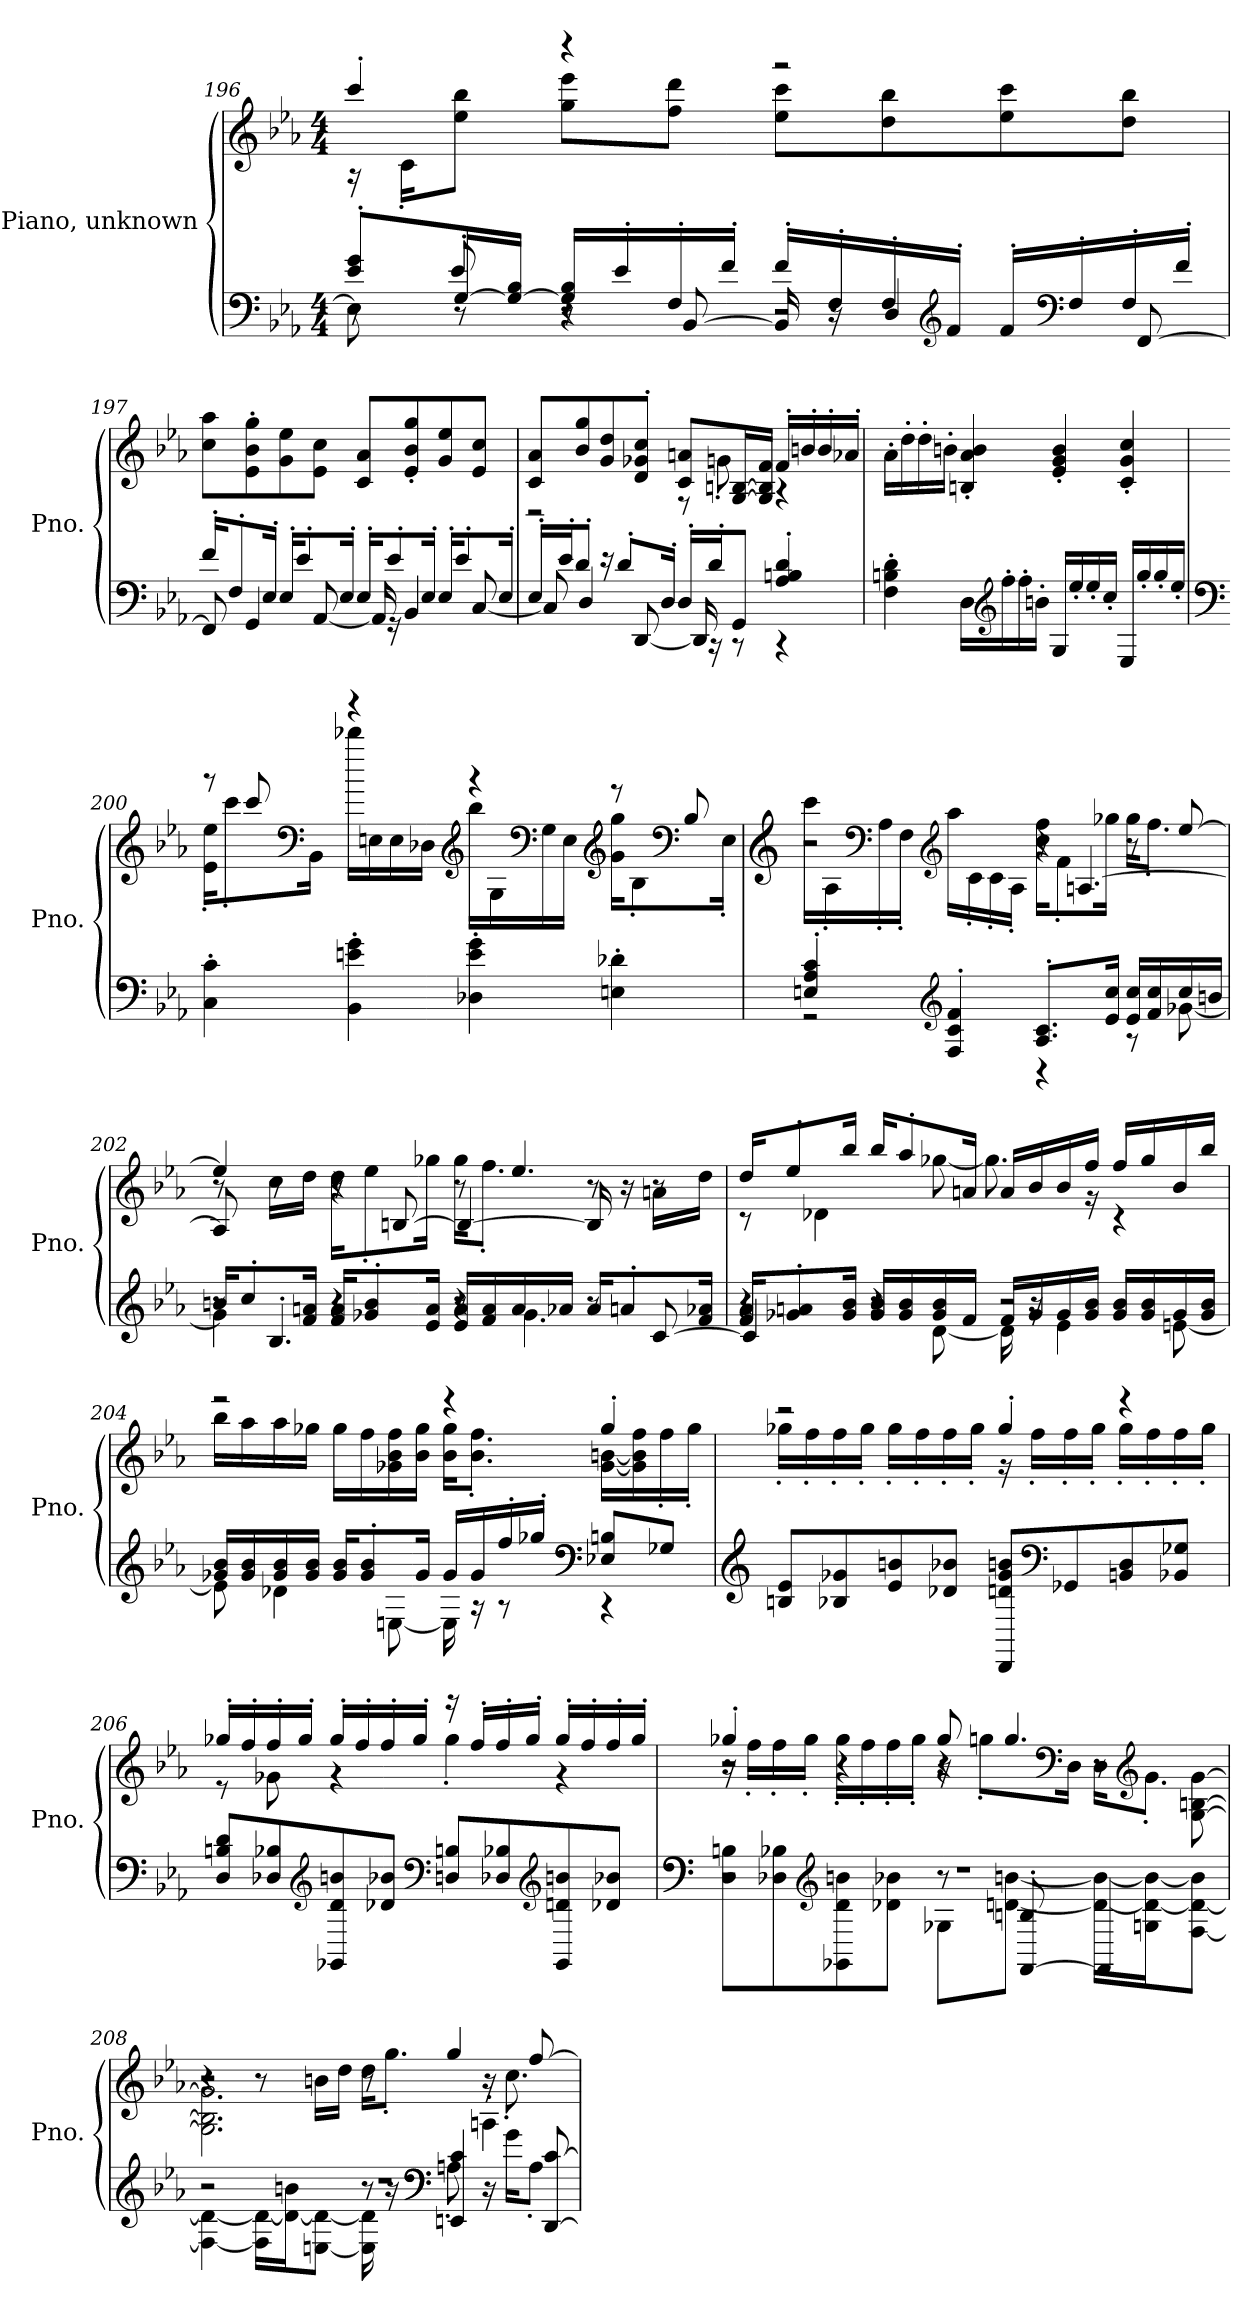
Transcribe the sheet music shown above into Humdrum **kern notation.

**kern	**kern
*part1	*part1
*staff2	*staff1
*I"Piano, unknown	*
*I'Pno.	*
!!LO:LB:g=z
*clefF4	*clefG2
*k[b-e-a-]	*k[b-e-a-]
*M4/4	*M4/4
=196	=196
*^	*^
*	*^	*	*
8e-/' 8g/'L	8E-\]	8r	4ccc'/	16r
.	.	.	.	16c'\KL
[16G/L	8r	8e-'/	.	8ee-\ 8bb-\J
16G/_ 16B-/JJ	.	.	.	.
16G/] 16B-/LL	4r	8r	4r	8gg\ 8eee-\L
16e-'/	.	.	.	.
16F'/	.	[8BB-/	.	8ff\ 8ddd\J
16f'/JJ	.	.	.	.
16f'/LL	2r	16BB-/]	2r	8ee-\ 8ccc\L
16F'/	.	16r	.	.
16F'/	.	4D/	.	8dd\ 8bb-\
*clefG2	*	*	*	*
16f'/JJ	.	.	.	.
16f'/LL	.	.	.	8ee-\ 8ccc\
*clefF4	*	*	*	*
16F'/	.	.	.	.
16F'/	.	[8FF/	.	8dd\ 8bb-\J
16f'/JJ	.	.	.	.
*	*v	*v	*	*
*	*	*v	*v
=197	=197	=197
16f'/KL	8FF/]	8cc\ 8aa-\L
8F'/	.	.
.	4GG/	8e-\' 8b-\' 8gg\'
16E-'/Jk	.	.
16E-'/KL	.	8g\ 8ee-\
8e-'/	.	.
.	[8AA-/	8e-\ 8cc\J
16E-'/Jk	.	.
16E-'/KL	16AA-/]	8c/ 8a-/L
8e-'/	16r	.
.	4BB-/	8e-/' 8b-/' 8gg/'
16E-'/Jk	.	.
16E-'/KL	.	8g/ 8ee-/
8e-'/	.	.
.	[8C/	8e-/ 8cc/J
16E-'/Jk	.	.
!!LO:LB:g=z
=198	=198	=198
*	*	*^
16E-'/LL	8C/]	8c/ 8a-/L	2r
16e-'/J	.	.	.
8d'/J	4D/	8b-/ 8gg/	.
16r	.	8g/ 8dd/	.
8d'/L	.	.	.
.	[8DD/	8d/' 8g-X/' 8cc/'J	.
16D'/Jk	.	.	.
16D'/LL	16DD/]	8c/ 8an/L	8r
16d'/J	16r	.	.
8GG/J	8r	[16G/ [16Bn/L	8gn'\
.	.	16G/] 16B/] 16f/JJ	.
4A-/' 4Bn/' 4d/'	4r	16f'/LL	4r
.	.	16bn'/	.
.	.	16b'/	.
.	.	16a-X'/JJ	.
*v	*v	*	*
*	*v	*v
=199	=199
4F\' 4Bn\' 4d\'	16a-'\LL
.	16dd'\
.	16dd'\
.	16bn'\JJ
16D\LL	4Bn/' 4a-/' 4b/'
*clefG2	*
16ff'\	.
16ff'\	.
16bn'\JJ	.
16G/LL	4e-/' 4g/' 4b/'
16ee-'/	.
16ee-'/	.
16cc'/JJ	.
16E-/LL	4c/' 4g/' 4cc/'
16gg'/	.
16gg'/	.
16ee-'/JJ	.
!!LO:PB:g=z
=200	=200
*clefF4	*
*	*^
4C\' 4c\'	8r	16e-\' 16ee-\'KL
.	.	8ccc'\
.	8ccc/	.
*	*clefF4	*
.	.	16BB-\Jk
4BB-\' 4en\' 4g\'	4r	16ddd-X\LL
.	.	16En\
.	.	16E\
.	.	16D-X\JJ
*	*clefG2	*
4D-X\' 4e\' 4g\'	4r	16bb-\LL
.	.	16G\
*	*clefF4	*
.	.	16G\
.	.	16E\JJ
*	*clefG2	*
4En\' 4d-X\'	8r	16g\ 16gg\KL
.	.	8B-'\
*	*clefF4	*
.	8B-/	.
.	.	16E'\Jk
*	*v	*v
!!LO:LB:g=z
=201	=201
*	*clefG2
*^	*^
*	*	*	*^
4En/' 4A-/' 4c/'	2r	2r	16ccc\LL	2r
.	.	.	16A-'\	.
*	*	*clefF4	*	*
.	.	.	16A-'\	.
.	.	.	16F'\JJ	.
*clefG2	*	*clefG2	*	*
4F/' 4c/' 4f/'	.	.	16aa-\LL	.
.	.	.	16c'\	.
.	.	.	16c'\	.
.	.	.	16A-'\JJ	.
8.A-/' 8.c/'L	4r	4r	16cc\ 16ff\KL	8r
.	.	.	8f'\	.
.	.	.	.	[4.An/
16e-/ 16cc/Jk	.	.	16gg-X\Jk	.
16e-/ 16cc/LL	8r	8r	16gg-\KL	.
16f/ 16cc/	.	.	8.ff'\J	.
16cc/	[8g-X\	[8ee-/	.	.
16bn/JJ	.	.	.	.
!!LO:LB:g=z	!!	!!
=202	=202	=202	=202	=202
*	*^	*	*	*
16bn/KL	4g-\]	8r	4ee-/]	8r	8A/]
8cc'/	.	.	.	.	.
.	.	4.B-'/	.	16cc\LL	8r
16f/ 16an/Jk	.	.	.	16dd\JJ	.
16f/ 16a/KL	4r	.	4r	16dd\KL	8r
8g-X/' 8b/'	.	.	.	8ee-'\	.
.	.	.	.	.	[8Bn/
16e-/ 16a/Jk	.	.	.	16gg-X\Jk	.
16e-/ 16a/LL	8r	4r	8r	16gg-\KL	4B/_
16f/ 16a/	.	.	.	8.ff'\J	.
16a/	4.g-\	.	4.ee-/	.	.
16a-X/JJ	.	.	.	.	.
16a-/KL	.	8r	.	8r	16B/]
8an'/	.	.	.	.	16r
.	.	[8c/	.	16an\LL	8r
16f/ 16a-X/Jk	.	.	.	16dd\JJ	.
*	*	*	*	*v	*v
!!LO:LB:g=z
=203	=203	=203	=203	=203
16f/ 16a-/KL	4r	4c/]	16dd/KL	8r
8g-X/' 8an/'	.	.	8ee-'/	.
.	.	.	.	4d-X\
16g-/ 16b-/Jk	.	.	16bb-/Jk	.
16g-/ 16b-/LL	8r	4r	16bb-/KL	.
16g-/ 16b-/	.	.	8aa-'/	.
16g-/ 16b-/	[8d\	.	.	[8gg-X\
16f/JJ	.	.	16an/Jk	.
16f/LL	16d\]	2r	16a/LL	8.gg-\]
16g-/	16r	.	16b-/	.
16g-/	4e-\	.	16b-/	.
16g-/ 16b-/JJ	.	.	16ff/JJ	16r
16g-/ 16b-/LL	.	.	16ff/LL	4r
16g-/ 16b-/	.	.	16gg-/	.
16g-/	[8en\	.	16b-/	.
16g-/ 16b-/JJ	.	.	16bb-/JJ	.
*	*v	*v	*	*
!!LO:LB:g=z	!!
=204	=204	=204	=204
16g-X/ 16b-/LL	8e\]	2r	16bb-\LL
16g-/ 16b-/	.	.	16aa-\
16g-/ 16b-/	4d-X\	.	16aa-\
16g-/ 16b-/JJ	.	.	16gg-X\JJ
16g-/ 16b-/KL	.	.	16gg-\LL
8g-/' 8b-/'	.	.	16ff\
.	[8En\	.	16g-X\ 16b-\ 16ff\
16g-/Jk	.	.	16b-\ 16gg-\JJ
16g-/LL	16E\]	4r	16b-\ 16gg-\KL
16g-/	16r	.	8.b-\' 8.ff\'J
16ff'/	8r	.	.
16gg-X'/JJ	.	.	.
*clefF4	*	*	*
8E-X/ 8Bn/L	4r	4gg-'/	[16g-\ [16bn\LL
.	.	.	16g-\] 16b\] 16ff\
8G-X/J	.	.	16ff'\
.	.	.	16gg-'\JJ
*v	*v	*	*
=205	=205	=205
*clefG2	*	*
8Bn/ 8e-/L	2r	16gg-X'\LL
.	.	16ff'\
8B-X/ 8g-X/	.	16ff'\
.	.	16gg-'\JJ
8e-/ 8bn/	.	16gg-'\LL
.	.	16ff'\
8d-X/ 8b-X/J	.	16ff'\
.	.	16gg-'\JJ
8DD/ 8dn/ 8g-/ 8bn/L	4gg-'/	16r
.	.	16ff'\LL
*clefF4	*	*
8GG-X/	.	16ff'\
.	.	16gg-'\JJ
8BBn/ 8D/	4r	16gg-'\LL
.	.	16ff'\
8BB-X/ 8G-X/J	.	16ff'\
.	.	16gg-'\JJ
!!LO:LB:g=z	!!
=206	=206	=206
8D/ 8Bn/ 8d/L	16gg-X'/LL	8r
.	16ff'/	.
8D-X/ 8B-X/	16ff'/	8g-X\
.	16gg-'/JJ	.
*clefG2	*	*
8GG-X/ 8d/ 8bn/	16gg-'/LL	4r
.	16ff'/	.
8d-X/ 8b-X/J	16ff'/	.
.	16gg-'/JJ	.
*clefF4	*	*
8Dn/ 8Bn/L	16r	4gg-'\
.	16ff'/LL	.
8D-X/ 8B-X/	16ff'/	.
.	16gg-'/JJ	.
*clefG2	*	*
8GG-/ 8dn/ 8bn/	16gg-'/LL	4r
.	16ff'/	.
8d-X/ 8b-X/J	16ff'/	.
.	16gg-'/JJ	.
*	*v	*v
!!LO:PB:g=z
=207	=207
*clefF4	*
*^	*^
*	*^	*	*^
1r	8D\ 8Bn\L	2r	4gg-X'/	16r	2r
.	.	.	.	16ff'\LL	.
.	8D-X\ 8B-X\	.	.	16ff'\	.
.	.	.	.	16gg-'\JJ	.
*clefG2	*	*	*	*	*
.	8GG-X\ 8d\ 8bn\	.	4r	16gg-'\LL	.
.	.	.	.	16ff'\	.
.	8d-X\ 8b-X\J	.	.	16ff'\	.
.	.	.	.	16gg-'\JJ	.
.	8G-X\L	8r	8gg-/	16r	4r
.	.	.	.	8ggn'\L	.
.	[8dn\ [8bn\J	[8FF/' 8Bn/'	4.gg/	.	.
*	*	*	*clefF4	*	*
.	.	.	.	16D\Jk	.
.	16d\_ 16b\_LL	4FF/]	.	16D\KL	8r
*	*	*	*clefG2	*	*
.	16Gn\ 16d\_ 16b\_J	.	.	8.g'\J	.
.	[8F\ 8d\_ 8b\]J	.	.	.	[8G\ [8Bn\ [8g\
=208	=208	=208	=208	=208	=208
1r	4F\_ 4d\_	2r	2r	4r	2.G\] 2.B\] 2.g\]
.	16F\] 16d\_LL	.	.	8r	.
.	16d\_ 16bn\J	.	.	.	.
.	[8En\ 8d\_J	.	.	16bn\LL	.
.	.	.	.	16dd\JJ	.
.	16E\] 16d\]	8r	8r	16dd\KL	.
.	16r	.	.	8.gg'\J	.
*clefF4	*	*	*	*	*
.	8An'\	4EEn/ 4c/	4gg/	.	.
.	16r	.	.	16r	4An'\
.	16g\KL	.	.	8.cc'\	.
.	8A'\J	[8DD/ [8c/	[8ff/	.	.
*v	*v	*v	*	*	*
*	*v	*v	*v
=	=
*-	*-
